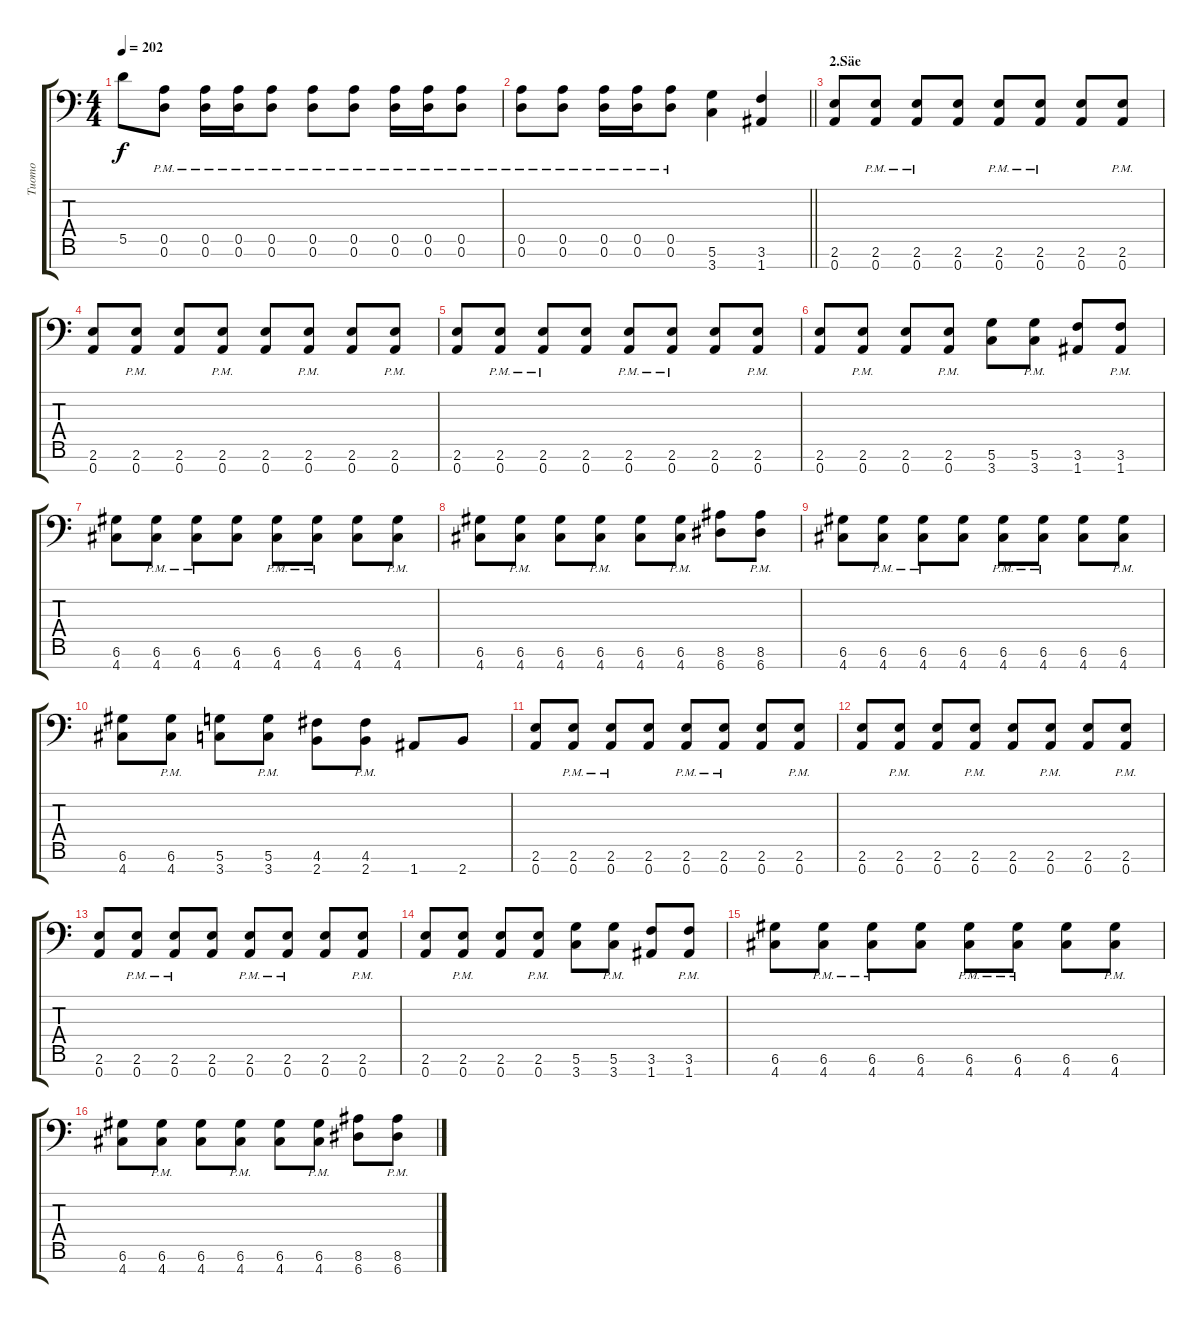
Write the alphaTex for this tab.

\track ("Tuomo" "Tuomo") {instrument distortionguitar}
\staff {score tabs}
\tuning (E4 B3 G3 D3 A2 D2 A1) {hide}
\ts (4 4)
\tempo 202
\clef f4
\ks c
5.5.8{dy f} (0.5{pm} 0.6{pm}).8 (0.5{pm} 0.6{pm}).16 (0.5{pm} 0.6{pm}).16 (0.5{pm} 0.6{pm}).8 (0.5{pm} 0.6{pm}).8 (0.5{pm} 0.6{pm}).8 (0.5{pm} 0.6{pm}).16 (0.5{pm} 0.6{pm}).16 (0.5{pm} 0.6{pm}).8 |
\barLineRight lightlight
(0.5{pm} 0.6{pm}).8 (0.5{pm} 0.6{pm}).8 (0.5{pm} 0.6{pm}).16 (0.5{pm} 0.6{pm}).16 (0.5{pm} 0.6{pm}).8 (5.6 3.7).4 (3.6 1.7).4 |
\section ("" "2.Säe")
(2.6 0.7).8 (2.6{pm} 0.7{pm}).8 (2.6{pm} 0.7{pm}).8 (2.6 0.7).8 (2.6{pm} 0.7{pm}).8 (2.6{pm} 0.7{pm}).8 (2.6 0.7).8 (2.6{pm} 0.7{pm}).8 |
(2.6 0.7).8 (2.6{pm} 0.7{pm}).8 (2.6 0.7).8 (2.6{pm} 0.7{pm}).8 (2.6 0.7).8 (2.6{pm} 0.7{pm}).8 (2.6 0.7).8 (2.6{pm} 0.7{pm}).8 |
(2.6 0.7).8 (2.6{pm} 0.7{pm}).8 (2.6{pm} 0.7{pm}).8 (2.6 0.7).8 (2.6{pm} 0.7{pm}).8 (2.6{pm} 0.7{pm}).8 (2.6 0.7).8 (2.6{pm} 0.7{pm}).8 |
(2.6 0.7).8 (2.6{pm} 0.7{pm}).8 (2.6 0.7).8 (2.6{pm} 0.7{pm}).8 (5.6 3.7).8 (5.6{pm} 3.7{pm}).8 (3.6 1.7).8 (3.6{pm} 1.7{pm}).8 |
(6.6 4.7).8 (6.6{pm} 4.7{pm}).8 (6.6{pm} 4.7{pm}).8 (6.6 4.7).8 (6.6{pm} 4.7{pm}).8 (6.6{pm} 4.7{pm}).8 (6.6 4.7).8 (6.6{pm} 4.7{pm}).8 |
(6.6 4.7).8 (6.6{pm} 4.7{pm}).8 (6.6 4.7).8 (6.6{pm} 4.7{pm}).8 (6.6 4.7).8 (6.6{pm} 4.7{pm}).8 (8.6 6.7).8 (8.6{pm} 6.7{pm}).8 |
(6.6 4.7).8 (6.6{pm} 4.7{pm}).8 (6.6{pm} 4.7{pm}).8 (6.6 4.7).8 (6.6{pm} 4.7{pm}).8 (6.6{pm} 4.7{pm}).8 (6.6 4.7).8 (6.6{pm} 4.7{pm}).8 |
(6.6 4.7).8 (6.6{pm} 4.7{pm}).8 (5.6 3.7).8 (5.6{pm} 3.7{pm}).8 (4.6 2.7).8 (4.6{pm} 2.7{pm}).8 1.7.8 2.7.8 |
(2.6 0.7).8 (2.6{pm} 0.7{pm}).8 (2.6{pm} 0.7{pm}).8 (2.6 0.7).8 (2.6{pm} 0.7{pm}).8 (2.6{pm} 0.7{pm}).8 (2.6 0.7).8 (2.6{pm} 0.7{pm}).8 |
(2.6 0.7).8 (2.6{pm} 0.7{pm}).8 (2.6 0.7).8 (2.6{pm} 0.7{pm}).8 (2.6 0.7).8 (2.6{pm} 0.7{pm}).8 (2.6 0.7).8 (2.6{pm} 0.7{pm}).8 |
(2.6 0.7).8 (2.6{pm} 0.7{pm}).8 (2.6{pm} 0.7{pm}).8 (2.6 0.7).8 (2.6{pm} 0.7{pm}).8 (2.6{pm} 0.7{pm}).8 (2.6 0.7).8 (2.6{pm} 0.7{pm}).8 |
(2.6 0.7).8 (2.6{pm} 0.7{pm}).8 (2.6 0.7).8 (2.6{pm} 0.7{pm}).8 (5.6 3.7).8 (5.6{pm} 3.7{pm}).8 (3.6 1.7).8 (3.6{pm} 1.7{pm}).8 |
(6.6 4.7).8 (6.6{pm} 4.7{pm}).8 (6.6{pm} 4.7{pm}).8 (6.6 4.7).8 (6.6{pm} 4.7{pm}).8 (6.6{pm} 4.7{pm}).8 (6.6 4.7).8 (6.6{pm} 4.7{pm}).8 |
(6.6 4.7).8 (6.6{pm} 4.7{pm}).8 (6.6 4.7).8 (6.6{pm} 4.7{pm}).8 (6.6 4.7).8 (6.6{pm} 4.7{pm}).8 (8.6 6.7).8 (8.6{pm} 6.7{pm}).8
